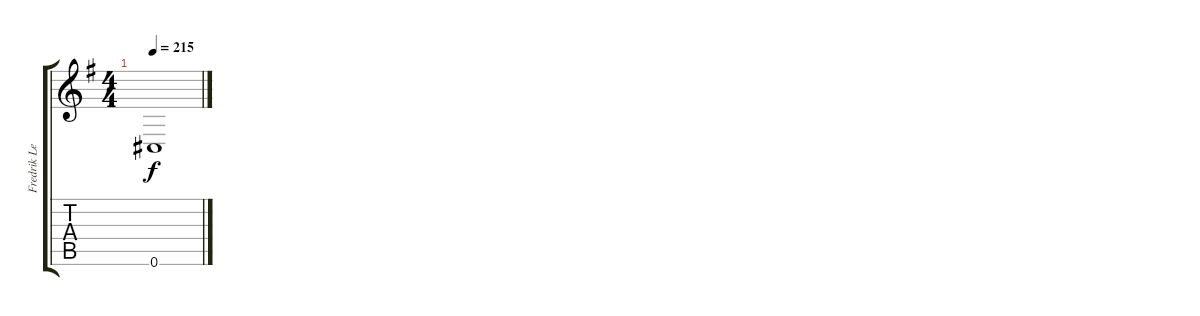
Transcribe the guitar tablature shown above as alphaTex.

\track ("Fredrik Lead" "Fredrik Le") {instrument overdrivenguitar}
\staff {score tabs}
\tuning (Db4 Ab3 E3 B2 Gb2 Db2) {hide}
\ts (4 4)
\tempo 215
\clef g2
\ks eminor
0.6{t}.1{dy f}
